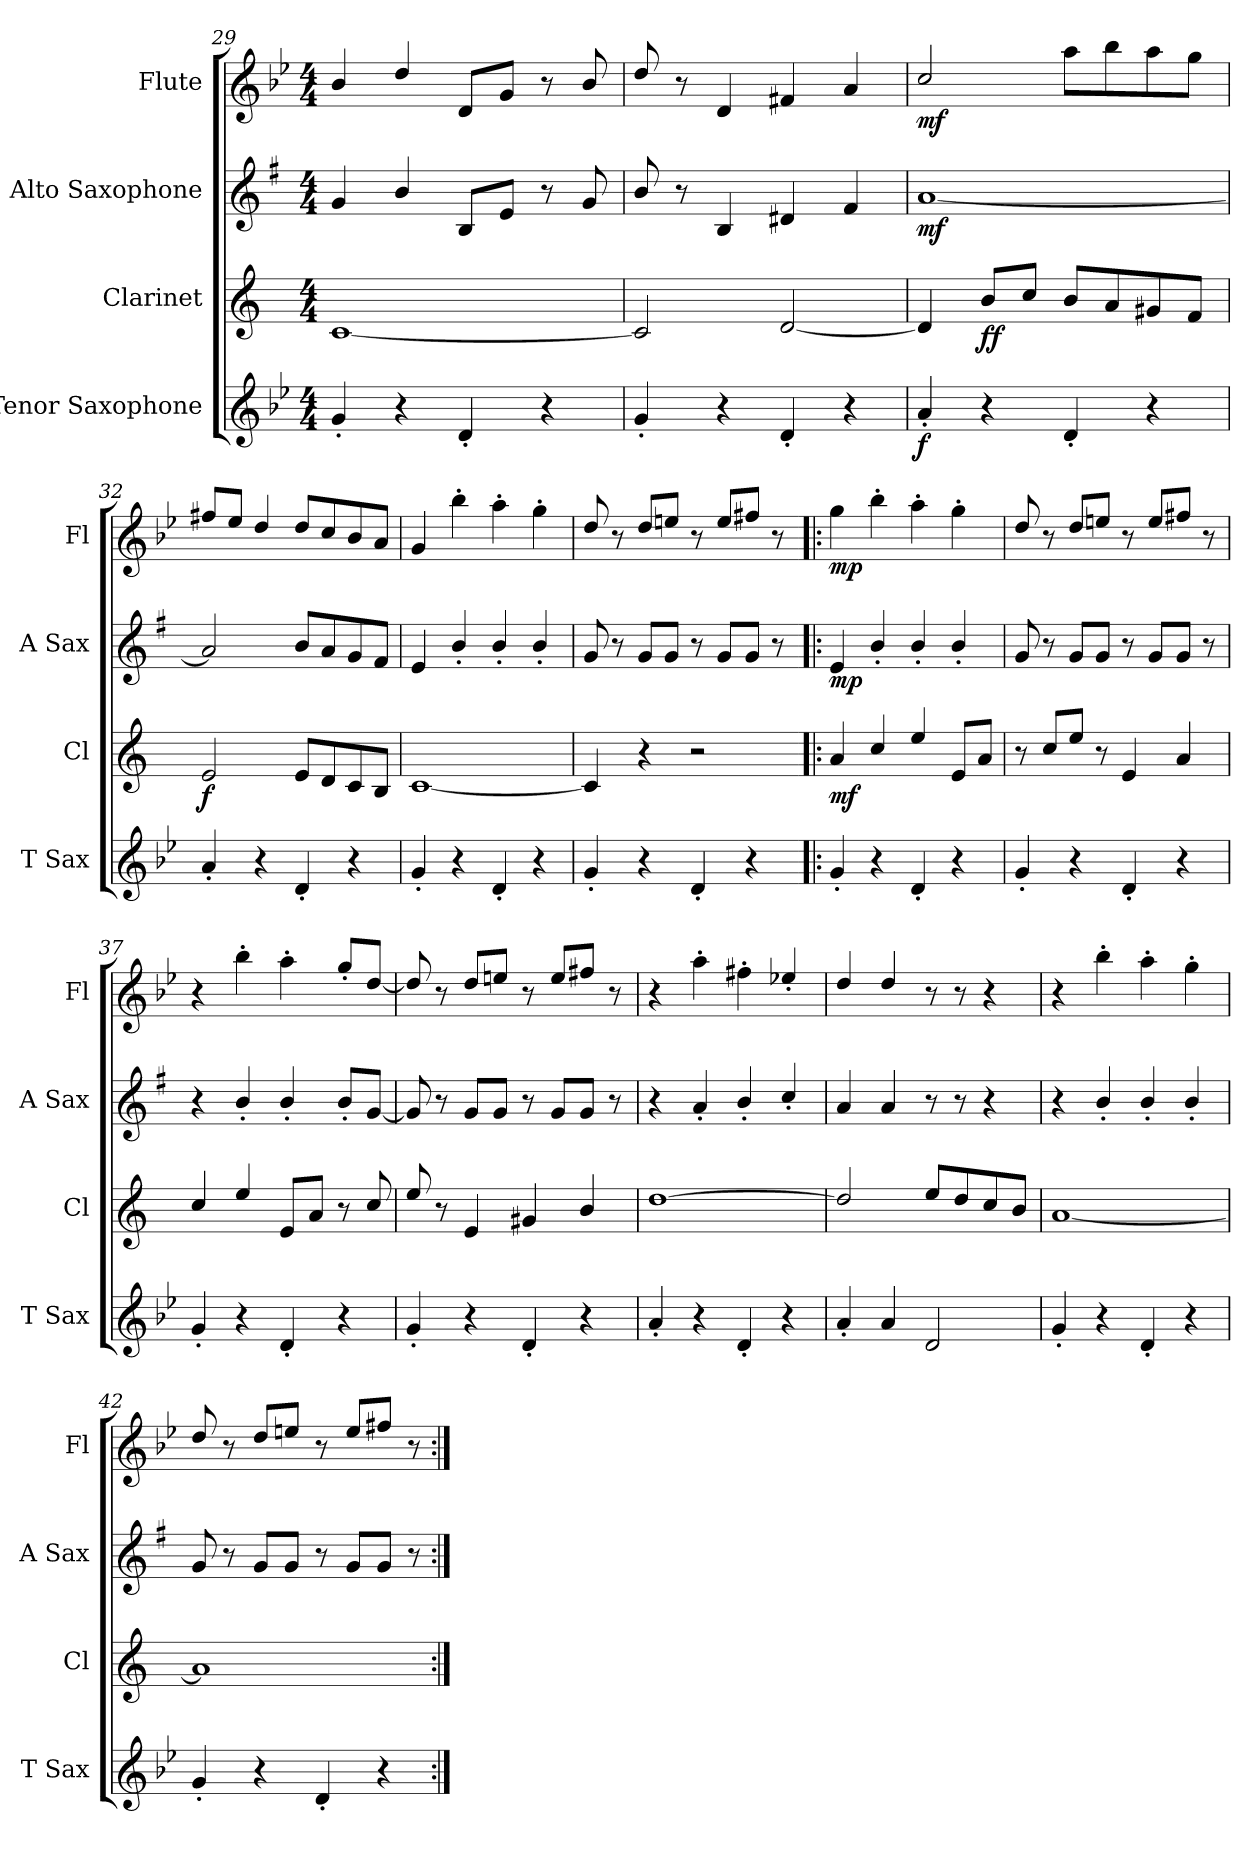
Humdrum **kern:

**kern	**dynam	**kern	**dynam	**kern	**dynam	**kern	**dynam
*part4	*part4	*part3	*part3	*part2	*part2	*part1	*part1
*staff4	*staff4	*staff3	*staff3	*staff2	*staff2	*staff1	*staff1
*I"Tenor Saxophone	*	*I"Clarinet	*	*I"Alto Saxophone	*	*I"Flute	*
*I'T Sax	*	*I'Cl	*	*I'A Sax	*	*I'Fl	*
*clefG2	*	*clefG2	*	*clefG2	*	*clefG2	*
*ITrd8c14	*	*ITrd1c2	*	*ITrd5c9	*	*	*
*k[b-e-]	*	*k[b-e-]	*	*k[b-e-]	*	*k[b-e-]	*
*M4/4	*	*M4/4	*	*M4/4	*	*M4/4	*
=29	=29	=29	=29	=29	=29	=29	=29
4G'/	.	[1B-	.	4B-/	.	4b-/	.
4r	.	.	.	4d/	.	4dd/	.
4D'/	.	.	.	8D/L	.	8d/L	.
.	.	.	.	8G/J	.	8g/J	.
4r	.	.	.	8r	.	8r	.
.	.	.	.	8B-/	.	8b-/	.
!!LO:PB:g=z
=30	=30	=30	=30	=30	=30	=30	=30
4G'/	.	2B-/]	.	8d/	.	8dd/	.
.	.	.	.	8r	.	8r	.
4r	.	.	.	4D/	.	4d/	.
4D'/	.	[2c/	.	4F#X/	.	4f#X/	.
4r	.	.	.	4A/	.	4a/	.
=31	=31	=31	=31	=31	=31	=31	=31
!	!LO:DY:b	!	!	!	!LO:DY:b	!	!LO:DY:b
4A'/	f	4c/]	.	[1c	mf	2cc/	mf
!	!	!	!LO:DY:b	!	!	!	!
4r	.	8a/L	ff	.	.	.	.
.	.	8b-/J	.	.	.	.	.
4D'/	.	8a/L	.	.	.	8aa\L	.
.	.	8g/	.	.	.	8bb-\	.
4r	.	8f#X/	.	.	.	8aa\	.
.	.	8e-/J	.	.	.	8gg\J	.
=32	=32	=32	=32	=32	=32	=32	=32
!	!	!	!LO:DY:b	!	!	!	!
4A'/	.	2d/	f	2c/]	.	8ff#X/L	.
.	.	.	.	.	.	8ee-/J	.
4r	.	.	.	.	.	4dd/	.
4D'/	.	8d/L	.	8d/L	.	8dd/L	.
.	.	8c/	.	8c/	.	8cc/	.
4r	.	8B-/	.	8B-/	.	8b-/	.
.	.	8A/J	.	8A/J	.	8a/J	.
=33	=33	=33	=33	=33	=33	=33	=33
4G'/	.	[1B-	.	4G/	.	4g/	.
4r	.	.	.	4d'/	.	4bb-'\	.
4D'/	.	.	.	4d'/	.	4aa'\	.
4r	.	.	.	4d'/	.	4gg'\	.
=34	=34	=34	=34	=34	=34	=34	=34
4G'/	.	4B-/]	.	8B-/	.	8dd/	.
.	.	.	.	8r	.	8r	.
4r	.	4r	.	8B-/L	.	8dd/L	.
.	.	.	.	8B-/J	.	8een/J	.
4D'/	.	2r	.	8r	.	8r	.
.	.	.	.	8B-/L	.	8ee/L	.
4r	.	.	.	8B-/J	.	8ff#X/J	.
.	.	.	.	8r	.	8r	.
!!LO:LB:g=z
=35!|:	=35!|:	=35!|:	=35!|:	=35!|:	=35!|:	=35!|:	=35!|:
!	!	!	!LO:DY:b	!	!LO:DY:b	!	!LO:DY:b
4G'/	.	4g/	mf	4G/	mp	4gg\	mp
4r	.	4b-/	.	4d'/	.	4bb-'\	.
4D'/	.	4dd/	.	4d'/	.	4aa'\	.
4r	.	8d/L	.	4d'/	.	4gg'\	.
.	.	8g/J	.	.	.	.	.
=36	=36	=36	=36	=36	=36	=36	=36
4G'/	.	8r	.	8B-/	.	8dd/	.
.	.	8b-/L	.	8r	.	8r	.
4r	.	8dd/J	.	8B-/L	.	8dd/L	.
.	.	8r	.	8B-/J	.	8een/J	.
4D'/	.	4d/	.	8r	.	8r	.
.	.	.	.	8B-/L	.	8ee/L	.
4r	.	4g/	.	8B-/J	.	8ff#X/J	.
.	.	.	.	8r	.	8r	.
=37	=37	=37	=37	=37	=37	=37	=37
4G'/	.	4b-/	.	4r	.	4r	.
4r	.	4dd/	.	4d'/	.	4bb-'\	.
4D'/	.	8d/L	.	4d'/	.	4aa'\	.
.	.	8g/J	.	.	.	.	.
4r	.	8r	.	8d'/L	.	8gg'/L	.
.	.	8b-/	.	[8B-/J	.	[8dd/J	.
=38	=38	=38	=38	=38	=38	=38	=38
4G'/	.	8dd/	.	8B-/]	.	8dd/]	.
.	.	8r	.	8r	.	8r	.
4r	.	4d/	.	8B-/L	.	8dd/L	.
.	.	.	.	8B-/J	.	8een/J	.
4D'/	.	4f#X/	.	8r	.	8r	.
.	.	.	.	8B-/L	.	8ee/L	.
4r	.	4a/	.	8B-/J	.	8ff#X/J	.
.	.	.	.	8r	.	8r	.
=39	=39	=39	=39	=39	=39	=39	=39
4A'/	.	[1cc	.	4r	.	4r	.
4r	.	.	.	4c'/	.	4aa'\	.
4D'/	.	.	.	4d'/	.	4ff#X'\	.
4r	.	.	.	4e-'/	.	4ee-X'/	.
!!LO:PB:g=z
=40	=40	=40	=40	=40	=40	=40	=40
4A'/	.	2cc/]	.	4c/	.	4dd/	.
4A/	.	.	.	4c/	.	4dd/	.
2D/	.	8dd/L	.	8r	.	8r	.
.	.	8cc/	.	8r	.	8r	.
.	.	8b-/	.	4r	.	4r	.
.	.	8a/J	.	.	.	.	.
=41	=41	=41	=41	=41	=41	=41	=41
4G'/	.	[1g	.	4r	.	4r	.
4r	.	.	.	4d'/	.	4bb-'\	.
4D'/	.	.	.	4d'/	.	4aa'\	.
4r	.	.	.	4d'/	.	4gg'\	.
=42	=42	=42	=42	=42	=42	=42	=42
4G'/	.	1g]	.	8B-/	.	8dd/	.
.	.	.	.	8r	.	8r	.
4r	.	.	.	8B-/L	.	8dd/L	.
.	.	.	.	8B-/J	.	8een/J	.
4D'/	.	.	.	8r	.	8r	.
.	.	.	.	8B-/L	.	8ee/L	.
4r	.	.	.	8B-/J	.	8ff#X/J	.
.	.	.	.	8r	.	8r	.
=:|!	=:|!	=:|!	=:|!	=:|!	=:|!	=:|!	=:|!
*-	*-	*-	*-	*-	*-	*-	*-
